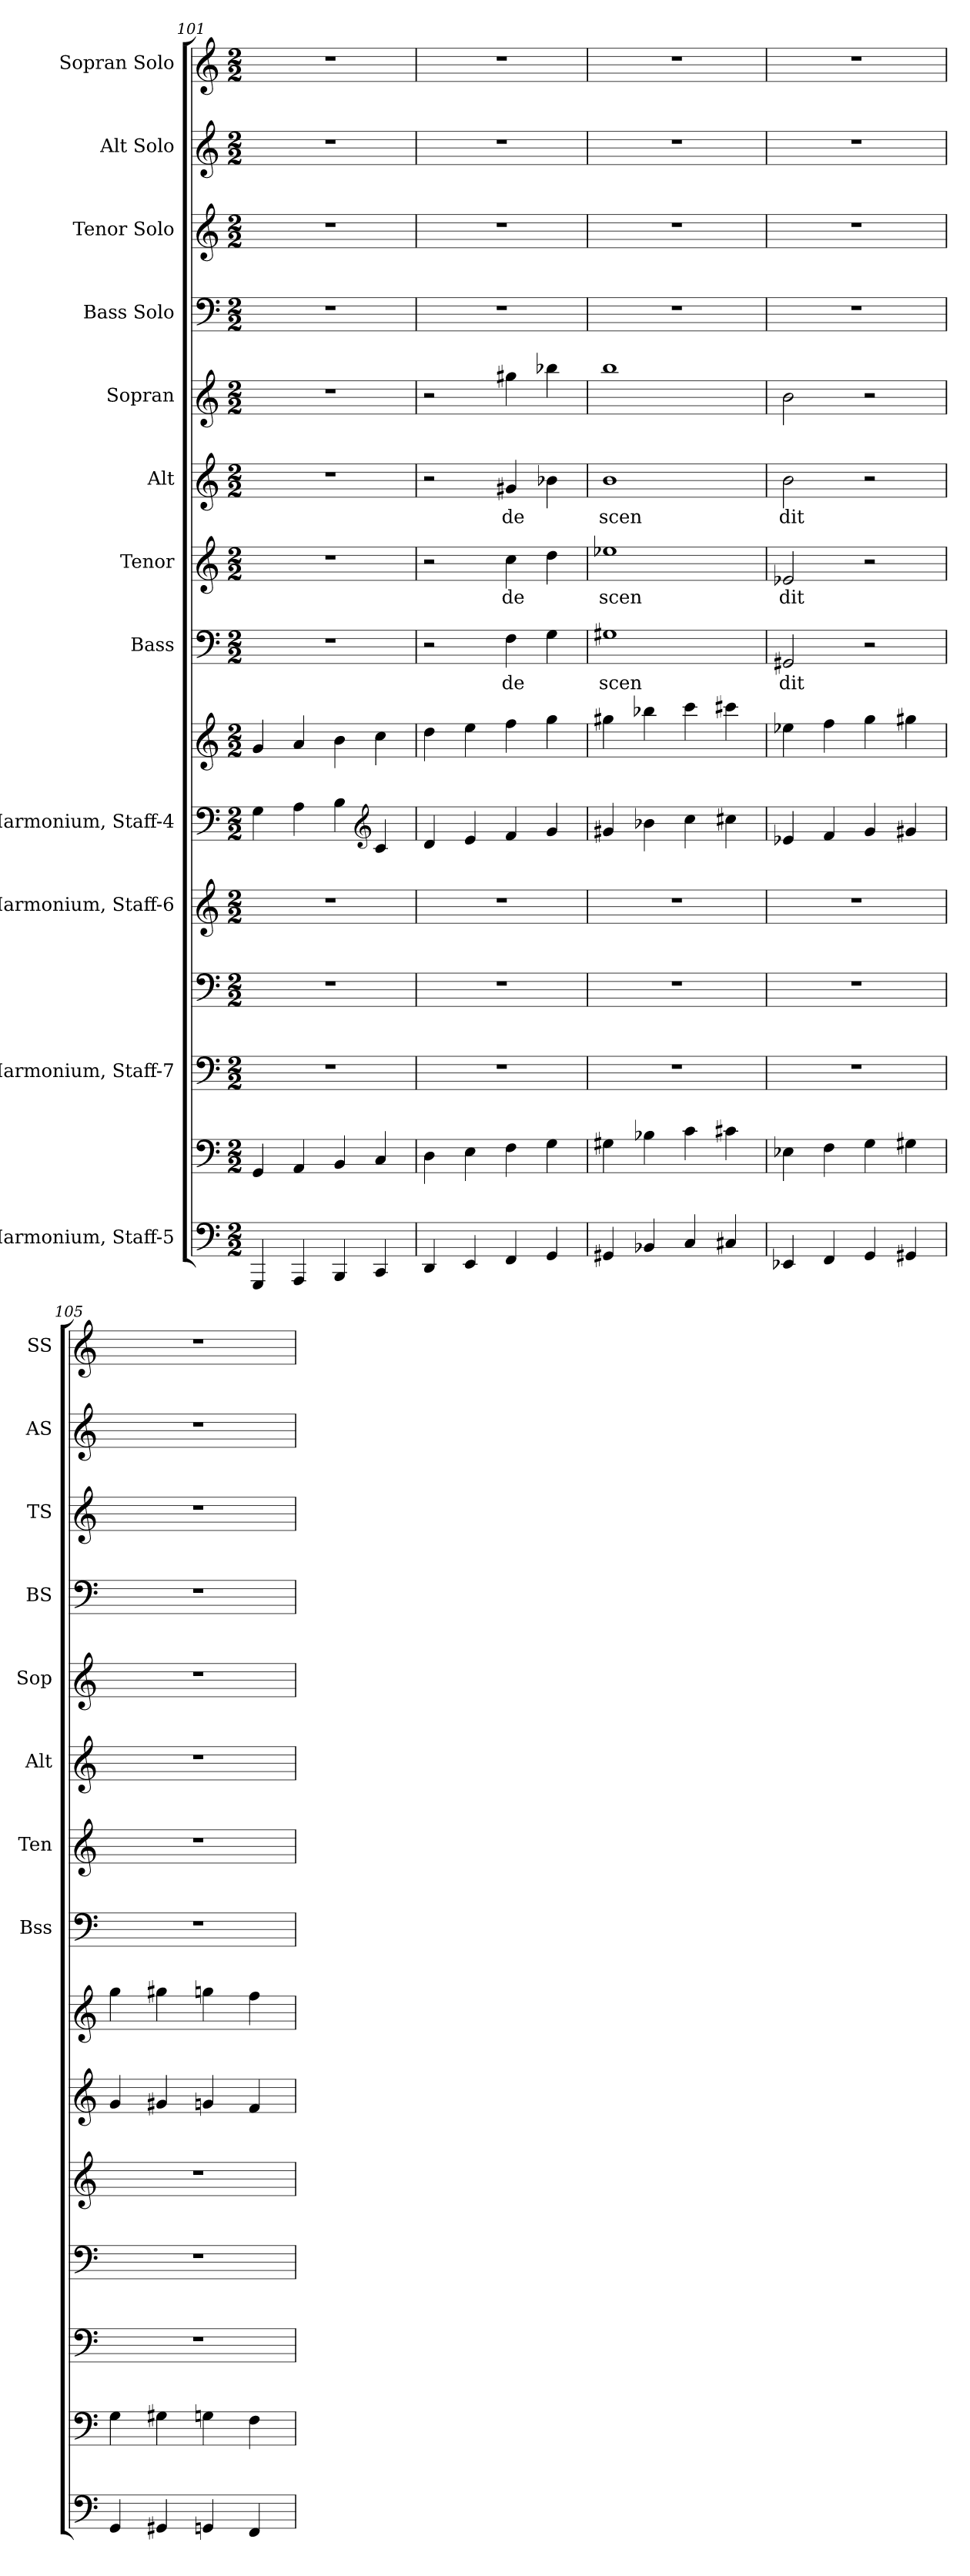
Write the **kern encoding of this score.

**kern	**kern	**kern	**kern	**kern	**kern	**kern	**kern	**text	**kern	**text	**kern	**text	**kern	**kern	**kern	**kern	**kern
*part12	*part12	*part11	*part11	*part10	*part9	*part9	*part8	*part8	*part7	*part7	*part6	*part6	*part5	*part4	*part3	*part2	*part1
*staff15	*staff14	*staff13	*staff12	*staff11	*staff10	*staff9	*staff8	*staff8	*staff7	*staff7	*staff6	*staff6	*staff5	*staff4	*staff3	*staff2	*staff1
*I"Harmonium, Staff-5	*	*I"Harmonium, Staff-7	*	*I"Harmonium, Staff-6	*I"Harmonium, Staff-4	*	*I"Bass	*	*I"Tenor	*	*I"Alt	*	*I"Sopran	*I"Bass Solo	*I"Tenor Solo	*I"Alt Solo	*I"Sopran Solo
*	*	*	*	*	*	*	*I'Bss	*	*I'Ten	*	*I'Alt	*	*I'Sop	*I'BS	*I'TS	*I'AS	*I'SS
*clefF4	*clefF4	*clefF4	*clefF4	*clefG2	*clefF4	*clefG2	*clefF4	*	*clefG2	*	*clefG2	*	*clefG2	*clefF4	*clefG2	*clefG2	*clefG2
*	*	*	*	*	*	*	*	*	*ITrd4c7	*	*ITrd2c3	*	*ITrd2c3	*	*ITrd4c7	*	*ITrd2c3
*k[]	*k[]	*k[]	*k[]	*k[]	*k[]	*k[]	*k[]	*	*k[b-]	*	*k[f#c#g#]	*	*k[f#c#g#]	*k[]	*k[b-]	*k[]	*k[f#c#g#]
*M2/2	*M2/2	*M2/2	*M2/2	*M2/2	*M2/2	*M2/2	*M2/2	*	*M2/2	*	*M2/2	*	*M2/2	*M2/2	*M2/2	*M2/2	*M2/2
=101	=101	=101	=101	=101	=101	=101	=101	=101	=101	=101	=101	=101	=101	=101	=101	=101	=101
4GGG/	4GG/	1r	1r	1r	4G\	4g/	1r	.	1r	.	1r	.	1r	1r	1r	1r	1r
4AAA/	4AA/	.	.	.	4A\	4a/	.	.	.	.	.	.	.	.	.	.	.
4BBB/	4BB/	.	.	.	4B\	4b\	.	.	.	.	.	.	.	.	.	.	.
*	*	*	*	*	*clefG2	*	*	*	*	*	*	*	*	*	*	*	*
4CC/	4C/	.	.	.	4c/	4cc\	.	.	.	.	.	.	.	.	.	.	.
=102	=102	=102	=102	=102	=102	=102	=102	=102	=102	=102	=102	=102	=102	=102	=102	=102	=102
4DD/	4D\	1r	1r	1r	4d/	4dd\	2r	.	2r	.	2r	.	2r	1r	1r	1r	1r
4EE/	4E\	.	.	.	4e/	4ee\	.	.	.	.	.	.	.	.	.	.	.
4FF/	4F\	.	.	.	4f/	4ff\	4F\	de	4f\	de	4e#X/	de	4ee#X\	.	.	.	.
4GG/	4G\	.	.	.	4g/	4gg\	4G\	.	4g\	.	4gn\	.	4ggn\	.	.	.	.
=103	=103	=103	=103	=103	=103	=103	=103	=103	=103	=103	=103	=103	=103	=103	=103	=103	=103
4GG#X/	4G#X\	1r	1r	1r	4g#X/	4gg#X\	1G#X	scen	1a-X	scen	1g#	scen	1gg#	1r	1r	1r	1r
4BB-X/	4B-X\	.	.	.	4b-X\	4bb-X\	.	.	.	.	.	.	.	.	.	.	.
4C/	4c\	.	.	.	4cc\	4ccc\	.	.	.	.	.	.	.	.	.	.	.
4C#X/	4c#X\	.	.	.	4cc#X\	4ccc#X\	.	.	.	.	.	.	.	.	.	.	.
=104	=104	=104	=104	=104	=104	=104	=104	=104	=104	=104	=104	=104	=104	=104	=104	=104	=104
4EE-X/	4E-X\	1r	1r	1r	4e-X/	4ee-X\	2GG#X/	dit	2A-X/	dit	2g#\	dit	2g#\	1r	1r	1r	1r
4FF/	4F\	.	.	.	4f/	4ff\	.	.	.	.	.	.	.	.	.	.	.
4GG/	4G\	.	.	.	4g/	4gg\	2r	.	2r	.	2r	.	2r	.	.	.	.
4GG#X/	4G#X\	.	.	.	4g#X/	4gg#X\	.	.	.	.	.	.	.	.	.	.	.
=105	=105	=105	=105	=105	=105	=105	=105	=105	=105	=105	=105	=105	=105	=105	=105	=105	=105
4GG/	4G\	1r	1r	1r	4g/	4gg\	1r	.	1r	.	1r	.	1r	1r	1r	1r	1r
4GG#X/	4G#X\	.	.	.	4g#X/	4gg#X\	.	.	.	.	.	.	.	.	.	.	.
4GGn/	4Gn\	.	.	.	4gn/	4ggn\	.	.	.	.	.	.	.	.	.	.	.
4FF/	4F\	.	.	.	4f/	4ff\	.	.	.	.	.	.	.	.	.	.	.
=	=	=	=	=	=	=	=	=	=	=	=	=	=	=	=	=	=
*-	*-	*-	*-	*-	*-	*-	*-	*-	*-	*-	*-	*-	*-	*-	*-	*-	*-
